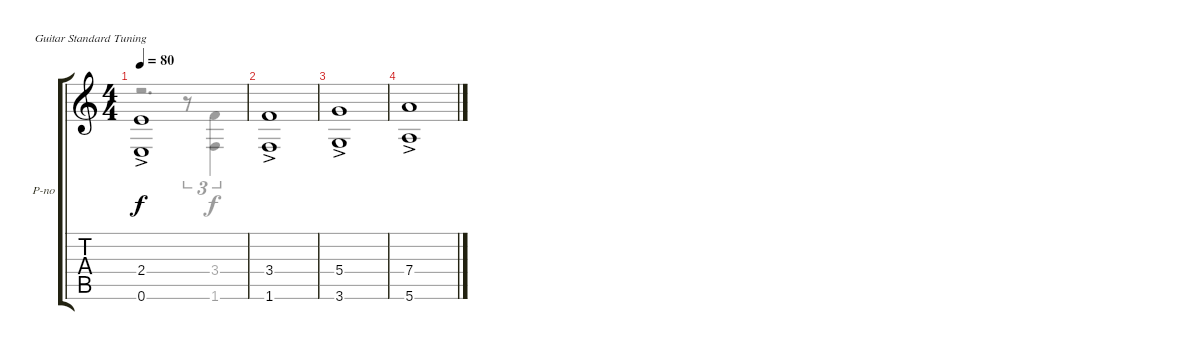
\defaultSystemsLayout 4
\bracketExtendMode groupsimilarinstruments
\firstSystemTrackNameOrientation horizontal
\otherSystemsTrackNameOrientation horizontal
\track ("like piano" "P-no") {instrument electricguitarclean}
\staff {score tabs}
\tuning (E4 B3 G3 D3 A2 E2)
\voice
\ts (4 4)
\tempo 80
\clef g2
\ks c
(0.6 2.4{ac}).1{dy f} |
(1.6 3.4{ac}).1 |
(3.6 5.4{ac}).1 |
(5.6 7.4{ac}).1
\voice
\clef g2
\ottava regular
\simile none
\ks c
r.2{d dy mf} r.8{tu (3 2)} (3.4 1.6).4{tu (3 2) dy f} |
|
|
